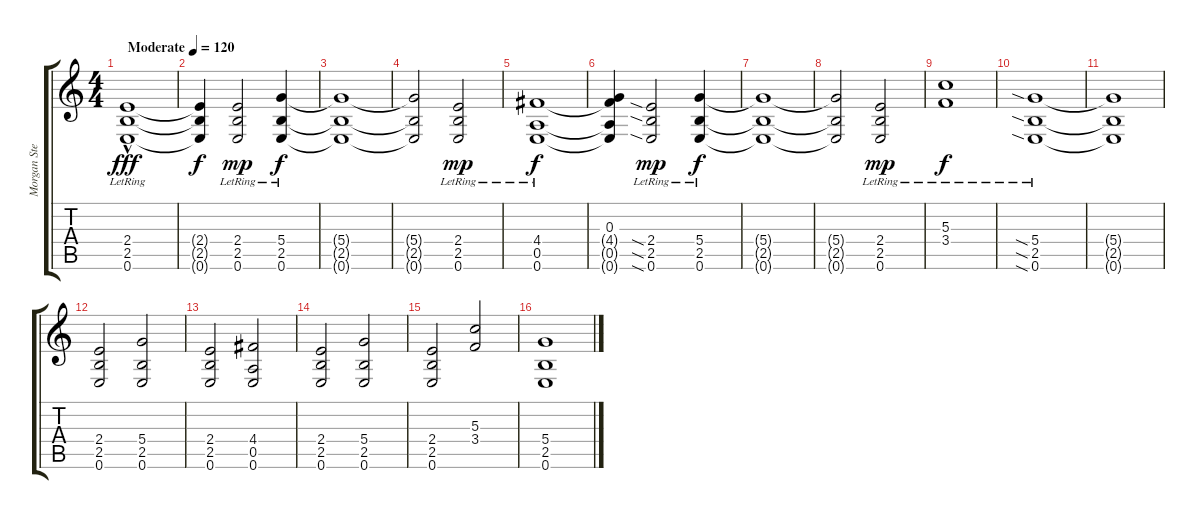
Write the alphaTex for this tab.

\track ("Morgan Steinmeyer Hakansson" "Morgan Ste") {instrument distortionguitar}
\staff {score tabs}
\tuning (E4 B3 G3 D3 A2 E2) {hide}
\ts (4 4)
\tempo (120 "Moderate")
\clef g2
\ks c
(2.4{hac lr} 2.5{hac lr} 0.6{hac lr}).1{dy fff instrument distortionguitar} |
(2.4{t} 2.5{t} 0.6{t}).4{dy f} (2.4{lr} 2.5{lr} 0.6{lr}).2{dy mp} (5.4{lr} 2.5{lr} 0.6{lr}).4{dy f} |
(5.4{t} 2.5{t} 0.6{t}).1 |
(5.4{t} 2.5{t} 0.6{t}).2 (2.4{lr} 2.5{lr} 0.6{lr}).2{dy mp} |
(4.4{lr} 0.5{lr} 0.6{lr}).1{dy f} |
(0.3 4.4{t} 0.5{t} 0.6{t}).4 (2.4{sia lr} 2.5{sia lr} 0.6{sia lr}).2{dy mp} (5.4{lr} 2.5{lr} 0.6{lr}).4{dy f} |
(5.4{t} 2.5{t} 0.6{t}).1 |
(5.4{t} 2.5{t} 0.6{t}).2 (2.4{lr} 2.5{lr} 0.6{lr}).2{dy mp} |
(5.3{lr} 3.4{lr}).1{dy f} |
(5.4{sia lr} 2.5{sia lr} 0.6{sia lr}).1 |
(5.4{t} 2.5{t} 0.6{t}).1 |
(2.4 2.5 0.6).2 (5.4 2.5 0.6).2 |
(2.4 2.5 0.6).2 (4.4 0.5 0.6).2 |
(2.4 2.5 0.6).2 (5.4 2.5 0.6).2 |
(2.4 2.5 0.6).2 (5.3 3.4).2 |
(5.4 2.5 0.6).1
